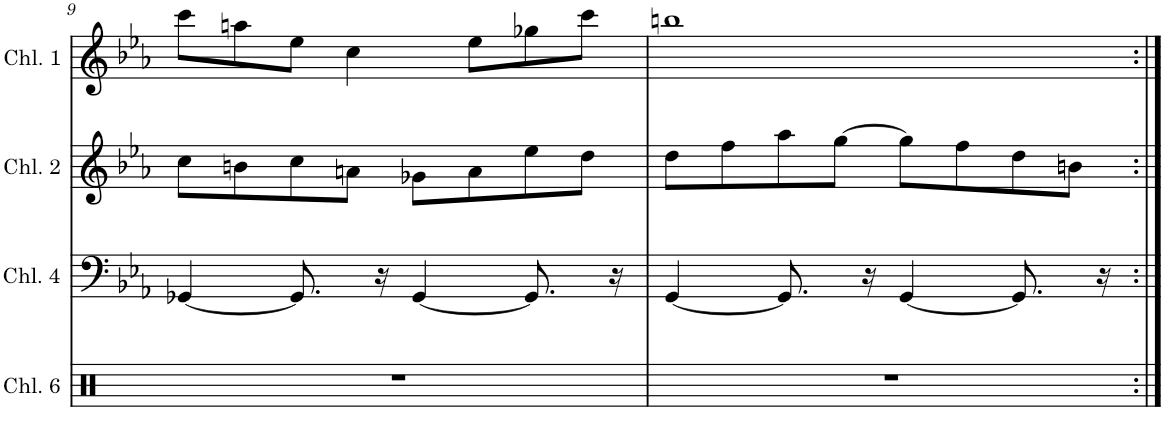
**kern	**kern	**kern	**kern
*part4	*part3	*part2	*part1
*staff4	*staff3	*staff2	*staff1
*I"Channel 6	*I"Channel 4	*I"Channel 0	*I"Channel 1
*I'Chl. 6	*I'Chl. 4	*I'Chl. 2	*I'Chl. 1
!!LO:PB:g=z
*clefX	*clefF4	*clefG2	*clefG2
*k[]	*k[b-e-a-]	*k[b-e-a-]	*k[b-e-a-]
*M4/4	*M4/4	*M4/4	*M4/4
=9	=9	=9	=9
1r	[4GG-X/	8cc\L	8ccc\L
.	.	8bn\	8aan\
.	8.GG-/]	8cc\	8ee-\J
.	.	8an\J	4cc\
.	16r	.	.
.	[4GG-/	8g-X\L	.
.	.	8a\	8ee-\L
.	8.GG-/]	8ee-\	8gg-X\
.	.	8dd\J	8ccc\J
.	16r	.	.
=10	=10	=10	=10
1r	[4GG/	8dd\L	1bbn
.	.	8ff\	.
.	8.GG/]	8aa-\	.
.	.	[8gg\J	.
.	16r	.	.
.	[4GG/	8gg\L]	.
.	.	8ff\	.
.	8.GG/]	8dd\	.
.	.	8bn\J	.
.	16r	.	.
=:|!	=:|!	=:|!	=:|!
*-	*-	*-	*-
